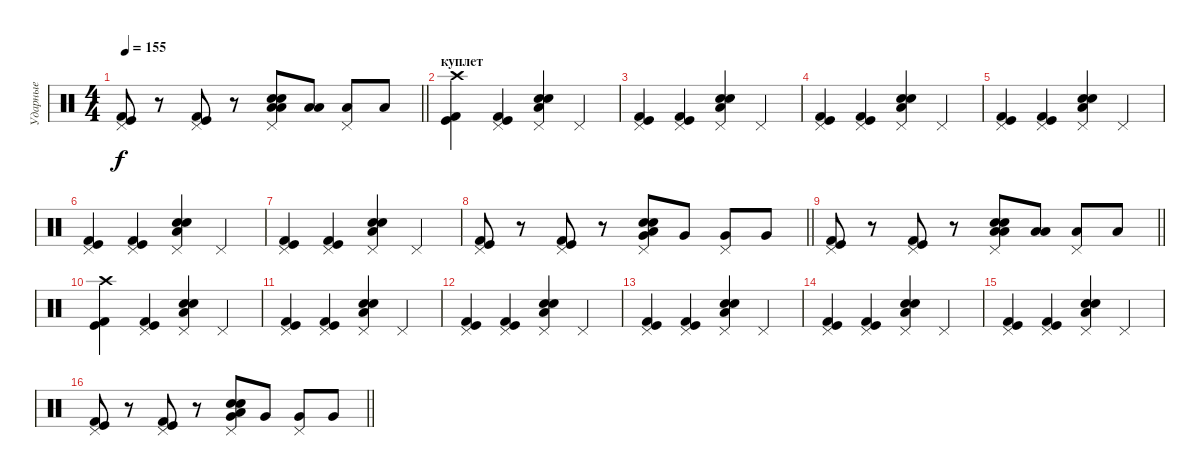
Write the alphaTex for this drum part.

\track ("Ударные" "Ударные") {instrument percussion}
\staff {score}
\articulation defaults
\ts (4 4)
\tempo 155
\clef neutral
\barLineRight lightlight
\ks c
("Pedal Hi-Hat (hit)" "Kick (hit) 2" "Kick (hit)").8{dy f} r.8 ("Pedal Hi-Hat (hit)" "Kick (hit) 2" "Kick (hit)").8 r.8 ("Pedal Hi-Hat (hit)" "Snare (hit) 2" "Electric Snare (hit)" "Low Floor Tom (hit)" "Low Floor Tom (hit)").8 ("Low Floor Tom (hit)" "Low Floor Tom (hit)").8 ("Pedal Hi-Hat (hit)" "Low Floor Tom (hit)").8 "Low Floor Tom (hit)".8 |
\section ("" "куплет")
("Crash high (hit)" "Kick (hit) 2" "Kick (hit)").4 ("Pedal Hi-Hat (hit)" "Kick (hit) 2" "Kick (hit)").4 ("Pedal Hi-Hat (hit)" "Snare (hit) 2" "Electric Snare (hit)" "Low Floor Tom (hit)").4 "Pedal Hi-Hat (hit)".4 |
("Pedal Hi-Hat (hit)" "Kick (hit) 2" "Kick (hit)").4 ("Pedal Hi-Hat (hit)" "Kick (hit) 2" "Kick (hit)").4 ("Pedal Hi-Hat (hit)" "Snare (hit) 2" "Electric Snare (hit)" "Low Floor Tom (hit)").4 "Pedal Hi-Hat (hit)".4 |
("Pedal Hi-Hat (hit)" "Kick (hit) 2" "Kick (hit)").4 ("Pedal Hi-Hat (hit)" "Kick (hit) 2" "Kick (hit)").4 ("Pedal Hi-Hat (hit)" "Snare (hit) 2" "Electric Snare (hit)" "Low Floor Tom (hit)").4 "Pedal Hi-Hat (hit)".4 |
("Pedal Hi-Hat (hit)" "Kick (hit) 2" "Kick (hit)").4 ("Pedal Hi-Hat (hit)" "Kick (hit) 2" "Kick (hit)").4 ("Pedal Hi-Hat (hit)" "Snare (hit) 2" "Electric Snare (hit)" "Low Floor Tom (hit)").4 "Pedal Hi-Hat (hit)".4 |
("Pedal Hi-Hat (hit)" "Kick (hit) 2" "Kick (hit)").4 ("Pedal Hi-Hat (hit)" "Kick (hit) 2" "Kick (hit)").4 ("Pedal Hi-Hat (hit)" "Snare (hit) 2" "Electric Snare (hit)" "Low Floor Tom (hit)").4 "Pedal Hi-Hat (hit)".4 |
("Pedal Hi-Hat (hit)" "Kick (hit) 2" "Kick (hit)").4 ("Pedal Hi-Hat (hit)" "Kick (hit) 2" "Kick (hit)").4 ("Pedal Hi-Hat (hit)" "Snare (hit) 2" "Electric Snare (hit)" "Low Floor Tom (hit)").4 "Pedal Hi-Hat (hit)".4 |
\barLineRight lightlight
("Pedal Hi-Hat (hit)" "Kick (hit) 2" "Kick (hit)").8 r.8 ("Pedal Hi-Hat (hit)" "Kick (hit) 2" "Kick (hit)").8 r.8 ("Pedal Hi-Hat (hit)" "Snare (hit) 2" "Electric Snare (hit)" "Low Floor Tom (hit)" "Very Low Tom (hit)").8 "Very Low Tom (hit)".8 ("Pedal Hi-Hat (hit)" "Very Low Tom (hit)").8 "Very Low Tom (hit)".8 |
\barLineRight lightlight
("Pedal Hi-Hat (hit)" "Kick (hit) 2" "Kick (hit)").8 r.8 ("Pedal Hi-Hat (hit)" "Kick (hit) 2" "Kick (hit)").8 r.8 ("Pedal Hi-Hat (hit)" "Snare (hit) 2" "Electric Snare (hit)" "Low Floor Tom (hit)" "Low Floor Tom (hit)").8 ("Low Floor Tom (hit)" "Low Floor Tom (hit)").8 ("Pedal Hi-Hat (hit)" "Low Floor Tom (hit)").8 "Low Floor Tom (hit)".8 |
("Crash high (hit)" "Kick (hit) 2" "Kick (hit)").4 ("Pedal Hi-Hat (hit)" "Kick (hit) 2" "Kick (hit)").4 ("Pedal Hi-Hat (hit)" "Snare (hit) 2" "Electric Snare (hit)" "Low Floor Tom (hit)").4 "Pedal Hi-Hat (hit)".4 |
("Pedal Hi-Hat (hit)" "Kick (hit) 2" "Kick (hit)").4 ("Pedal Hi-Hat (hit)" "Kick (hit) 2" "Kick (hit)").4 ("Pedal Hi-Hat (hit)" "Snare (hit) 2" "Electric Snare (hit)" "Low Floor Tom (hit)").4 "Pedal Hi-Hat (hit)".4 |
("Pedal Hi-Hat (hit)" "Kick (hit) 2" "Kick (hit)").4 ("Pedal Hi-Hat (hit)" "Kick (hit) 2" "Kick (hit)").4 ("Pedal Hi-Hat (hit)" "Snare (hit) 2" "Electric Snare (hit)" "Low Floor Tom (hit)").4 "Pedal Hi-Hat (hit)".4 |
("Pedal Hi-Hat (hit)" "Kick (hit) 2" "Kick (hit)").4 ("Pedal Hi-Hat (hit)" "Kick (hit) 2" "Kick (hit)").4 ("Pedal Hi-Hat (hit)" "Snare (hit) 2" "Electric Snare (hit)" "Low Floor Tom (hit)").4 "Pedal Hi-Hat (hit)".4 |
("Pedal Hi-Hat (hit)" "Kick (hit) 2" "Kick (hit)").4 ("Pedal Hi-Hat (hit)" "Kick (hit) 2" "Kick (hit)").4 ("Pedal Hi-Hat (hit)" "Snare (hit) 2" "Electric Snare (hit)" "Low Floor Tom (hit)").4 "Pedal Hi-Hat (hit)".4 |
("Pedal Hi-Hat (hit)" "Kick (hit) 2" "Kick (hit)").4 ("Pedal Hi-Hat (hit)" "Kick (hit) 2" "Kick (hit)").4 ("Pedal Hi-Hat (hit)" "Snare (hit) 2" "Electric Snare (hit)" "Low Floor Tom (hit)").4 "Pedal Hi-Hat (hit)".4 |
\barLineRight lightlight
("Pedal Hi-Hat (hit)" "Kick (hit) 2" "Kick (hit)").8 r.8 ("Pedal Hi-Hat (hit)" "Kick (hit) 2" "Kick (hit)").8 r.8 ("Pedal Hi-Hat (hit)" "Snare (hit) 2" "Electric Snare (hit)" "Low Floor Tom (hit)" "Very Low Tom (hit)").8 "Very Low Tom (hit)".8 ("Pedal Hi-Hat (hit)" "Very Low Tom (hit)").8 "Very Low Tom (hit)".8
